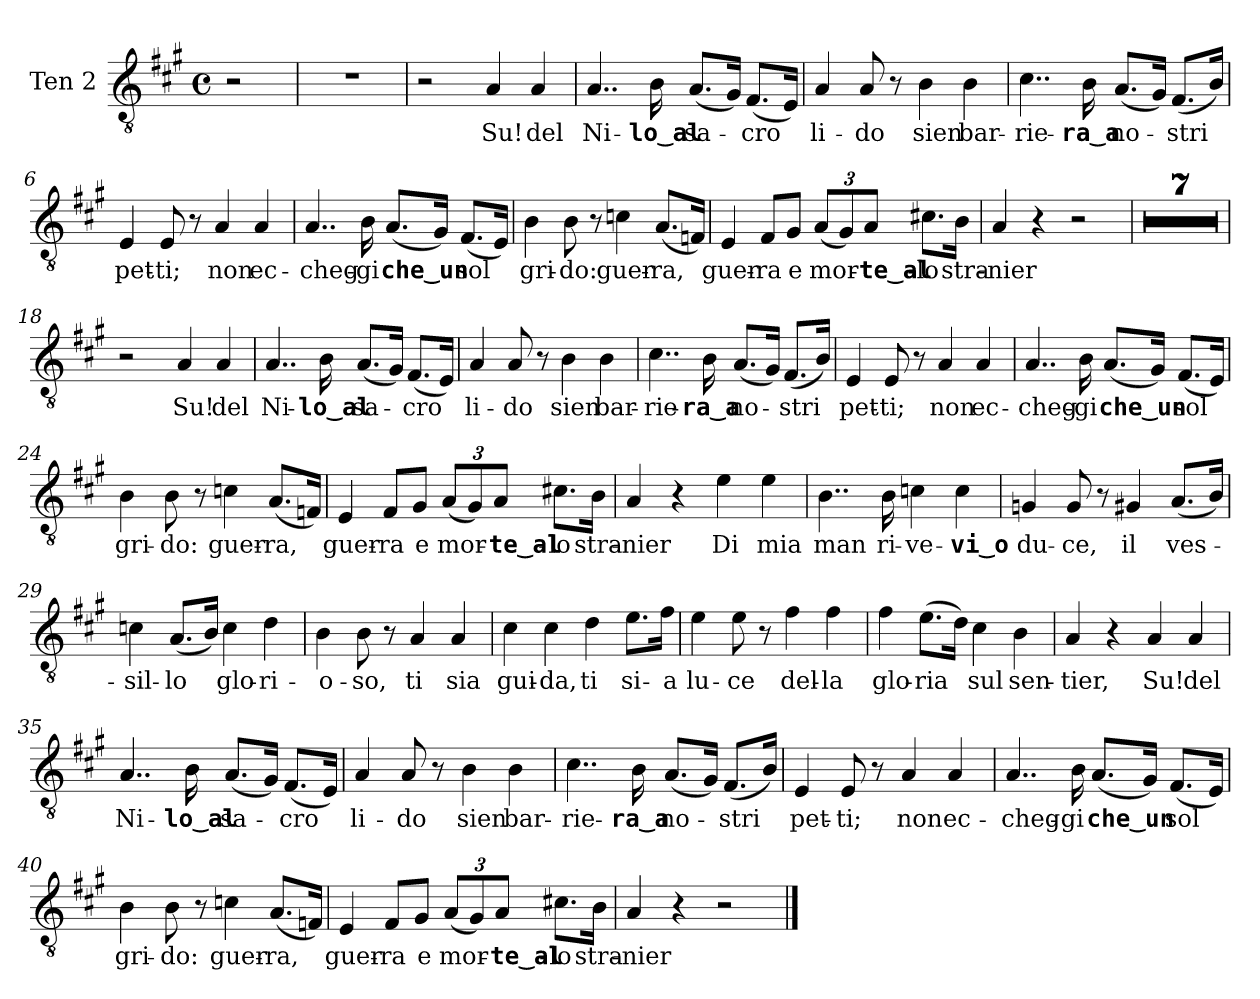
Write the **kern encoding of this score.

**kern	**text
*part1	*part1
*staff1	*staff1
*I"Ten 2	*
*clefGv2	*
*k[f#c#g#]	*
*A:	*
*M4/4	*
*met(c)	*
=	=
2r	.
=1	=1
1r	.
=2	=2
2r	.
!	!LO:LY:b
4A/	Su!
!	!LO:LY:b
4A/	del
=3	=3
!	!LO:LY:b
4..A/	Ni-
!	!LO:LY:b
16B\	-lo_al
!	!LO:LY:b
(<8.A/L	sa-
16G#/Jk)	.
!	!LO:LY:b
(<8.F#/L	-cro
16E/Jk)	.
=4	=4
!	!LO:LY:b
4A/	li-
!	!LO:LY:b
8A/	-do
8r	.
!	!LO:LY:b
4B\	sien
!	!LO:LY:b
4B\	bar-
!!LO:LB:g=z
=5	=5
!	!LO:LY:b
4..c#\	-rie-
!	!LO:LY:b
16B\	-ra_a
!	!LO:LY:b
(<8.A/L	no-
16G#/Jk)	.
!	!LO:LY:b
(<8.F#/L	-stri
16B/Jk)	.
=6	=6
!	!LO:LY:b
4E/	pet-
!	!LO:LY:b
8E/	-ti;
8r	.
!	!LO:LY:b
4A/	non
!	!LO:LY:b
4A/	ec-
=7	=7
!	!LO:LY:b
4..A/	-cheg-
!	!LO:LY:b
16B\	-gi
!	!LO:LY:b
(<8.A/L	che_un
16G#/Jk)	.
!	!LO:LY:b
(<8.F#/L	sol
16E/Jk)	.
=8	=8
!	!LO:LY:b
4B\	gri-
!	!LO:LY:b
8B\	-do:
8r	.
!	!LO:LY:b
4cn\	guer-
!	!LO:LY:b
(<8.A/L	-ra,
16Fn/Jk)	.
!!LO:PB:g=z
=9	=9
!	!LO:LY:b
4E/	guer-
!	!LO:LY:b
8F#/L	-ra
!	!LO:LY:b
8G#/J	e
*Xbrackettup	*
!	!LO:LY:b
(<12A/L	mor-
12G#/)	.
!	!LO:LY:b
12A/J	-te_al-
!	!LO:LY:b
8.c#X\L	-lo
!	!LO:LY:b
16B\Jk	stra-
=10	=10
!	!LO:LY:b
4A/	-nier
4r	.
2r	.
=11	=11
1r	.
!!LO:LB:g=z
=12	=12
1r	.
=13	=13
1r	.
=14	=14
1r	.
=15	=15
1r	.
!!LO:PB:g=z
=16	=16
1r	.
=17	=17
1r	.
=18	=18
2r	.
!	!LO:LY:b
4A/	Su!
!	!LO:LY:b
4A/	del
!!LO:LB:g=z
=19	=19
!	!LO:LY:b
4..A/	Ni-
!	!LO:LY:b
16B\	-lo_al
!	!LO:LY:b
(<8.A/L	sa-
16G#/Jk)	.
!	!LO:LY:b
(<8.F#/L	-cro
16E/Jk)	.
=20	=20
!	!LO:LY:b
4A/	li-
!	!LO:LY:b
8A/	-do
8r	.
!	!LO:LY:b
4B\	sien
!	!LO:LY:b
4B\	bar-
=21	=21
!	!LO:LY:b
4..c#\	-rie-
!	!LO:LY:b
16B\	-ra_a
!	!LO:LY:b
(<8.A/L	no-
16G#/Jk)	.
!	!LO:LY:b
(<8.F#/L	-stri
16B/Jk)	.
=22	=22
!	!LO:LY:b
4E/	pet-
!	!LO:LY:b
8E/	-ti;
8r	.
!	!LO:LY:b
4A/	non
!	!LO:LY:b
4A/	ec-
!!LO:PB:g=z
=23	=23
!	!LO:LY:b
4..A/	-cheg-
!	!LO:LY:b
16B\	-gi
!	!LO:LY:b
(<8.A/L	che_un
16G#/Jk)	.
!	!LO:LY:b
(<8.F#/L	sol
16E/Jk)	.
=24	=24
!	!LO:LY:b
4B\	gri-
!	!LO:LY:b
8B\	-do:
8r	.
!	!LO:LY:b
4cn\	guer-
!	!LO:LY:b
(<8.A/L	-ra,
16Fn/Jk)	.
=25	=25
!	!LO:LY:b
4E/	guer-
!	!LO:LY:b
8F#/L	-ra
!	!LO:LY:b
8G#/J	e
!	!LO:LY:b
(<12A/L	mor-
12G#/)	.
!	!LO:LY:b
12A/J	-te_al-
!	!LO:LY:b
8.c#X\L	-lo
!	!LO:LY:b
16B\Jk	stra-
!!LO:LB:g=z
=26	=26
!	!LO:LY:b
4A/	-nier
4r	.
!	!LO:LY:b
4e\	Di
!	!LO:LY:b
4e\	mia
=27	=27
!	!LO:LY:b
4..B\	man
!	!LO:LY:b
16B\	ri-
!	!LO:LY:b
4cn\	-ve-
!	!LO:LY:b
4c\	-vi_o
=28	=28
!	!LO:LY:b
4Gn/	du-
!	!LO:LY:b
8G/	-ce,
8r	.
!	!LO:LY:b
4G#X/	il
!	!LO:LY:b
(<8.A/L	ves-
16B/Jk)	.
=29	=29
!	!LO:LY:b
4cn\	-sil-
!	!LO:LY:b
(<8.A/L	-lo
16B/Jk)	.
!	!LO:LY:b
4c\	glo-
!	!LO:LY:b
4d\	-ri-
!!LO:PB:g=z
=30	=30
!	!LO:LY:b
4B\	-o-
!	!LO:LY:b
8B\	-so,
8r	.
!	!LO:LY:b
4A/	ti
!	!LO:LY:b
4A/	sia
=31	=31
!	!LO:LY:b
4c#\	gui-
!	!LO:LY:b
4c#\	-da,
!	!LO:LY:b
4d\	ti
!	!LO:LY:b
8.e\L	si-
!	!LO:LY:b
16f#\Jk	-a
=32	=32
!	!LO:LY:b
4e\	lu-
!	!LO:LY:b
8e\	-ce
8r	.
!	!LO:LY:b
4f#\	del-
!	!LO:LY:b
4f#\	-la
!!LO:LB:g=z
=33	=33
!	!LO:LY:b
4f#\	glo-
!	!LO:LY:b
(>8.e\L	-ria
16d\Jk)	.
!	!LO:LY:b
4c#\	sul
!	!LO:LY:b
4B\	sen-
=34	=34
!	!LO:LY:b
4A/	-tier,
4r	.
!	!LO:LY:b
4A/	Su!
!	!LO:LY:b
4A/	del
=35	=35
!	!LO:LY:b
4..A/	Ni-
!	!LO:LY:b
16B\	-lo_al
!	!LO:LY:b
(<8.A/L	sa-
16G#/Jk)	.
!	!LO:LY:b
(<8.F#/L	-cro
16E/Jk)	.
!!LO:PB:g=z
=36	=36
!	!LO:LY:b
4A/	li-
!	!LO:LY:b
8A/	-do
8r	.
!	!LO:LY:b
4B\	sien
!	!LO:LY:b
4B\	bar-
=37	=37
!	!LO:LY:b
4..c#\	-rie-
!	!LO:LY:b
16B\	-ra_a
!	!LO:LY:b
(<8.A/L	no-
16G#/Jk)	.
!	!LO:LY:b
(<8.F#/L	-stri
16B/Jk)	.
=38	=38
!	!LO:LY:b
4E/	pet-
!	!LO:LY:b
8E/	-ti;
8r	.
!	!LO:LY:b
4A/	non
!	!LO:LY:b
4A/	ec-
=39	=39
!	!LO:LY:b
4..A/	-cheg-
!	!LO:LY:b
16B\	-gi
!	!LO:LY:b
(<8.A/L	che_un
16G#/Jk)	.
!	!LO:LY:b
(<8.F#/L	sol
16E/Jk)	.
!!LO:LB:g=z
=40	=40
!	!LO:LY:b
4B\	gri-
!	!LO:LY:b
8B\	-do:
8r	.
!	!LO:LY:b
4cn\	guer-
!	!LO:LY:b
(<8.A/L	-ra,
16Fn/Jk)	.
=41	=41
!	!LO:LY:b
4E/	guer-
!	!LO:LY:b
8F#/L	-ra
!	!LO:LY:b
8G#/J	e
!	!LO:LY:b
(<12A/L	mor-
12G#/)	.
!	!LO:LY:b
12A/J	-te_al-
!	!LO:LY:b
8.c#X\L	-lo
!	!LO:LY:b
16B\Jk	stra-
=42	=42
!	!LO:LY:b
4A/	-nier
4r	.
2r	.
==	==
*-	*-
